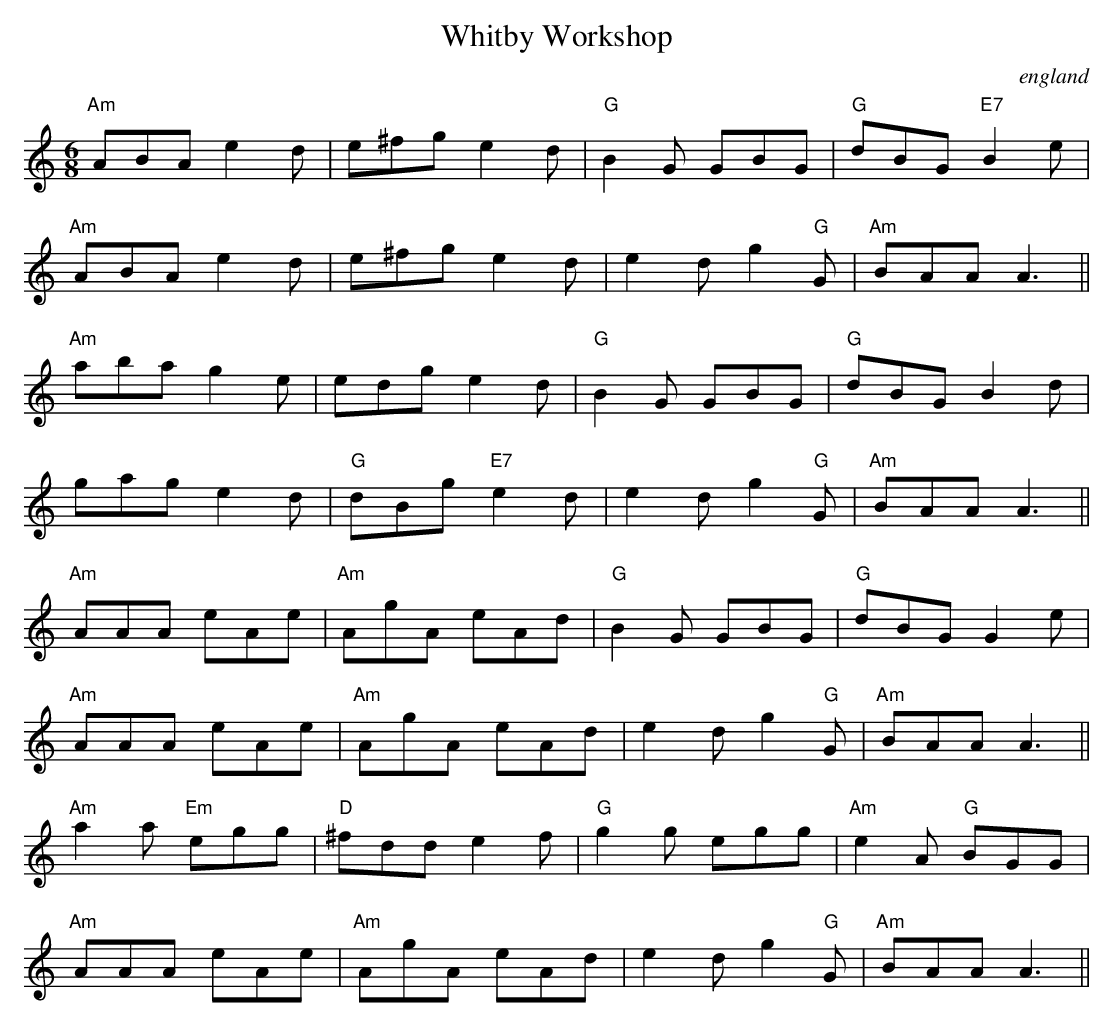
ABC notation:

X:1
T:Whitby Workshop
O:england
M:6/8
K:Am
"Am"ABA e2d|e^fg e2d|"G"B2G GBG|"G"dBG "E7"B2e|
"Am"ABA e2d|e^fg e2d|e2d g2"G"G|"Am"BAA A3||
"Am"aba g2e|edg e2d|"G"B2G GBG|"G"dBG B2d|
gag e2d|"G"dBg "E7"e2d|e2d g2"G"G|"Am"BAA A3||
"Am"AAA eAe|"Am"AgA eAd|"G"B2G GBG|"G"dBG G2e|
"Am"AAA eAe|"Am"AgA eAd|e2d g2"G"G|"Am"BAA A3||
"Am"a2a "Em"egg|"D"^fdd e2f|"G"g2g egg|"Am"e2A "G"BGG|
"Am"AAA eAe|"Am"AgA eAd|e2d g2"G"G|"Am"BAA A3||
